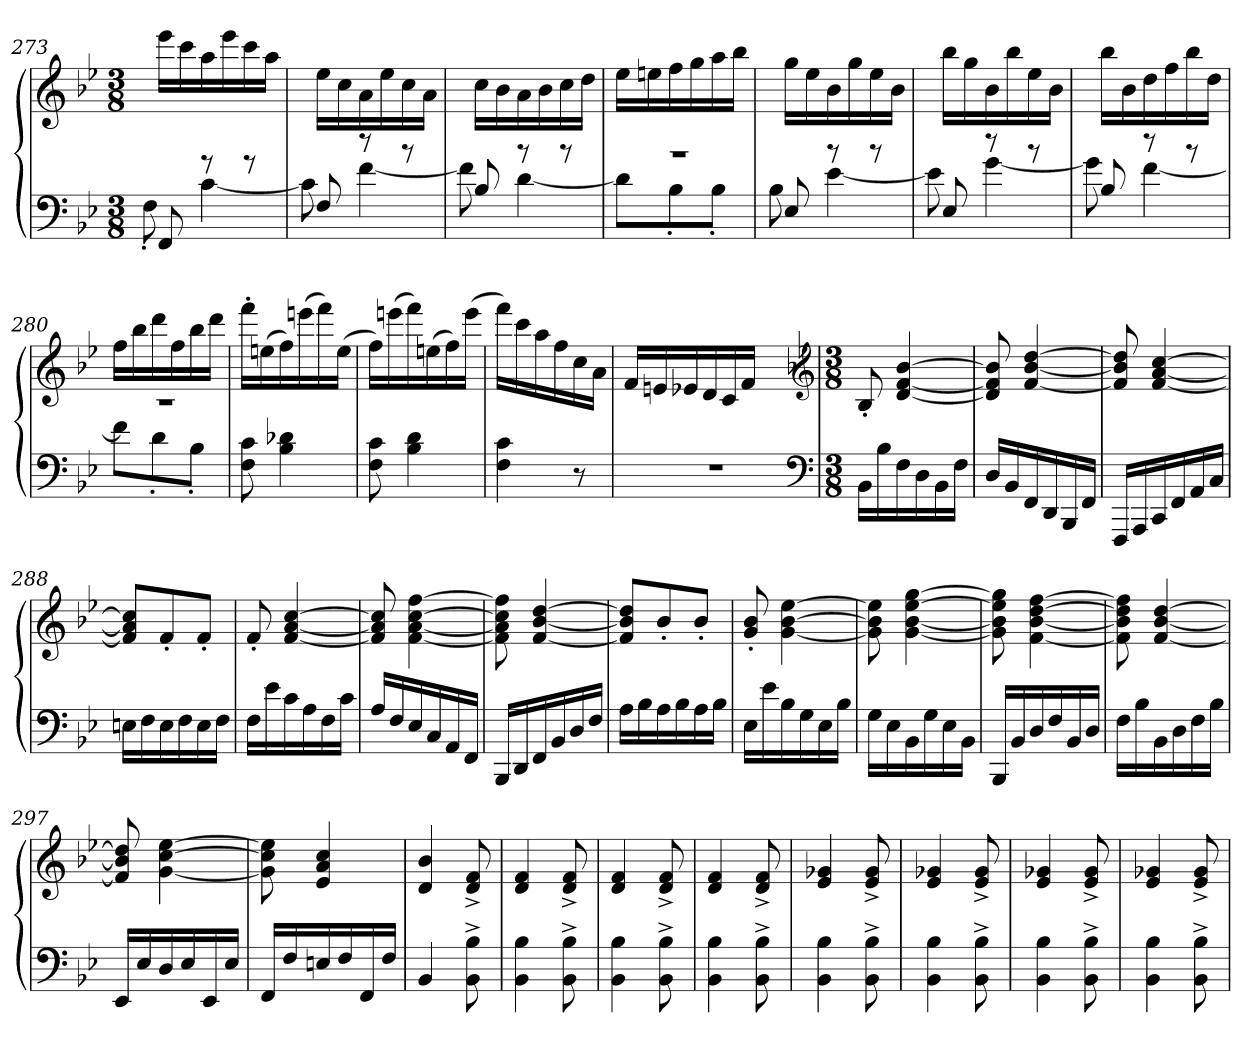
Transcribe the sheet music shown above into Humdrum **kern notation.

**kern	**kern
*part1	*part1
*staff2	*staff1
*clefF4	*clefG2
*k[b-e-]	*k[b-e-]
*B-:	*B-:
*M3/8	*M3/8
=273	=273
*^	*
8FF	8F'	16eee-LL
.	.	16ccc
8r	[4c	16aa
.	.	16eee-
8r	.	16ccc
.	.	16aaJJ
=274	=274	=274
8F	8c]	16ee-LL
.	.	16cc
8r	[4f	16a
.	.	16ee-
8r	.	16cc
.	.	16aJJ
=275	=275	=275
8B-	8f]	16ccLL
.	.	16b-
8r	[4d	16a
.	.	16b-
8r	.	16cc
.	.	16ddJJ
=276	=276	=276
4.r	8dL]	16ee-LL
.	.	16een
.	8B-'	16ff
.	.	16gg
.	8B-'J	16aa
.	.	16bb-JJ
=277	=277	=277
8E-	8B-	16ggLL
.	.	16ee-
8r	[4e-	16b-
.	.	16gg
8r	.	16ee-
.	.	16b-JJ
=278	=278	=278
8E-	8e-]	16bb-LL
.	.	16gg
8r	[4g	16b-
.	.	16bb-
8r	.	16ee-
.	.	16b-JJ
=279	=279	=279
8B-	8g]	16bb-LL
.	.	16b-
8r	[4f	16dd
.	.	16ff
8r	.	16bb-
.	.	16ddJJ
=280	=280	=280
4.r	8fL]	16ffLL
.	.	16bb-
.	8d'	16ddd
.	.	16ff
.	8B-'J	16bb-
.	.	16dddJJ
*v	*v	*
=281	=281
8F 8c	16fff'LL
.	(16een
4B- 4d-X	16ff)
.	(16eeen
.	16fff)
.	(16eeJJ
=282	=282
8F 8c	16ffLL)
.	(16eeen
4B- 4d	16fff)
.	(16een
.	16ff)
.	(16eeeJJ
=283	=283
4F 4c	16fffLL)
.	16ccc
.	16aa
.	16ff
8r	16cc
.	16aJJ
=284	=284
4.r	16fLL
.	16en
.	16e-X
.	16d
.	16c
.	16fJJ
*clefF4	*clefG2
*k[b-e-]	*k[b-e-]
*B-:	*B-:
=285	=285
*M3/8	*M3/8
16BB-LL	8B-'
16B-	.
16F	[4d [4f [4b-
16D	.
16BB-	.
16FJJ	.
=286	=286
16DLL	8d] 8f] 8b-]
16BB-	.
16FF	[4f [4b- [4dd
16DD	.
16BBB-	.
16FFJJ	.
=287	=287
16FFFLL	8f] 8b-] 8dd]
16AAA	.
16CC	[4f [4a [4cc
16FF	.
16AA	.
16CJJ	.
=288	=288
16EnLL	8f] 8a] 8cc]L
16F	.
16E	8f'
16F	.
16E	8f'J
16FJJ	.
=289	=289
16FLL	8f'
16e-	.
16c	[4f [4a [4cc
16A	.
16F	.
16cJJ	.
=290	=290
16ALL	8f] 8a] 8cc]
16F	.
16E-	[4f [4a [4cc [4ff
16C	.
16AA	.
16FFJJ	.
=291	=291
16BBB-LL	8f] 8a] 8cc] 8ff]
16DD	.
16FF	[4f [4b- [4dd
16BB-	.
16D	.
16FJJ	.
=292	=292
16ALL	8f] 8b-] 8dd]L
16B-	.
16A	8b-'
16B-	.
16A	8b-'J
16B-JJ	.
=293	=293
16E-LL	8g' 8b-'
16e-	.
16B-	[4g [4b- [4ee-
16G	.
16E-	.
16B-JJ	.
=294	=294
16GLL	8g] 8b-] 8ee-]
16E-	.
16BB-	[4g [4b- [4ee- [4gg
16G	.
16E-	.
16BB-JJ	.
=295	=295
16BBB-LL	8g] 8b-] 8ee-] 8gg]
16BB-	.
16D	[4f [4b- [4dd [4ff
16F	.
16BB-	.
16DJJ	.
=296	=296
16FLL	8f] 8b-] 8dd] 8ff]
16B-	.
16BB-	[4f [4b- [4dd
16D	.
16F	.
16B-JJ	.
=297	=297
16EE-LL	8f] 8b-] 8dd]
16E-	.
16D	[4g [4cc [4ee-
16E-	.
16EE-	.
16E-JJ	.
=298	=298
16FFLL	8g] 8cc] 8ee-]
16F	.
16En	4e- 4a 4cc
16F	.
16FF	.
16FJJ	.
=299	=299
4BB-	4d 4b-
8BB-^ 8B-^	8d^ 8f^
=300	=300
4BB- 4B-	4d 4f
8BB-^ 8B-^	8d^ 8f^
=301	=301
4BB- 4B-	4d 4f
8BB-^ 8B-^	8d^ 8f^
=302	=302
4BB- 4B-	4d 4f
8BB-^ 8B-^	8d^ 8f^
=303	=303
4BB- 4B-	4e- 4g-X
8BB-^ 8B-^	8e-^ 8g-^
=304	=304
4BB- 4B-	4e- 4g-X
8BB-^ 8B-^	8e-^ 8g-^
=305	=305
4BB- 4B-	4e- 4g-X
8BB-^ 8B-^	8e-^ 8g-^
=306	=306
4BB- 4B-	4e- 4g-X
8BB-^ 8B-^	8e-^ 8g-^
=	=
*-	*-
